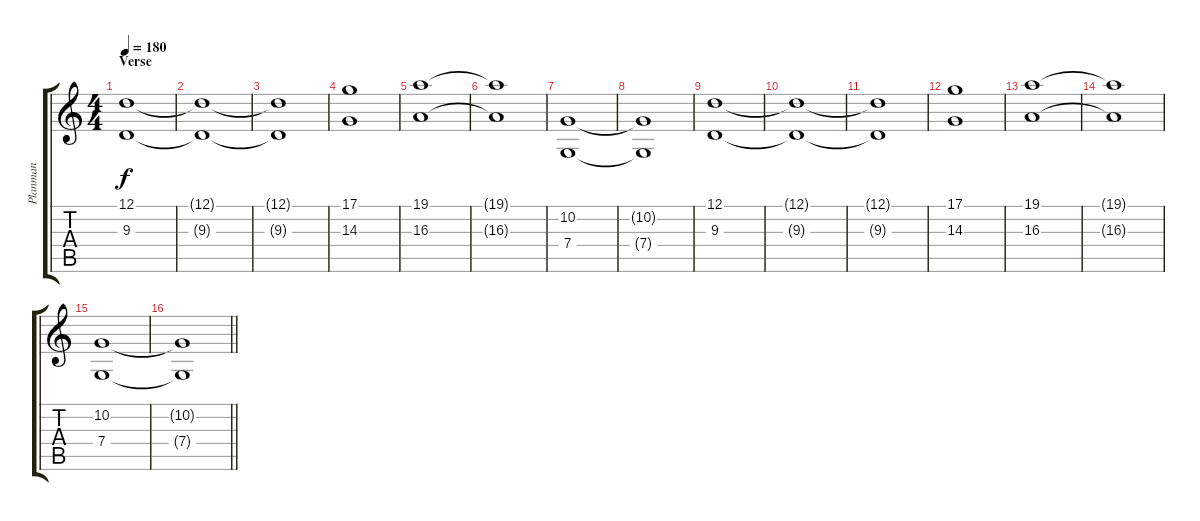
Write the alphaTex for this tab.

\track ("Planman" "Planman") {instrument stringensemble2}
\staff {score tabs}
\tuning (D4 A3 F3 C3 G2 D2) {hide}
\ts (4 4)
\section ("" "Verse")
\tempo 180
\clef g2
\ks c
(12.1 9.3).1{dy f} |
(12.1{t} 9.3{t}).1 |
(12.1{t} 9.3{t}).1 |
(17.1 14.3).1 |
(19.1 16.3).1 |
(19.1{t} 16.3{t}).1 |
(10.2 7.4).1 |
(10.2{t} 7.4{t}).1 |
(12.1 9.3).1 |
(12.1{t} 9.3{t}).1 |
(12.1{t} 9.3{t}).1 |
(17.1 14.3).1 |
(19.1 16.3).1 |
(19.1{t} 16.3{t}).1 |
(10.2 7.4).1 |
\barLineRight lightlight
(10.2{t} 7.4{t}).1
